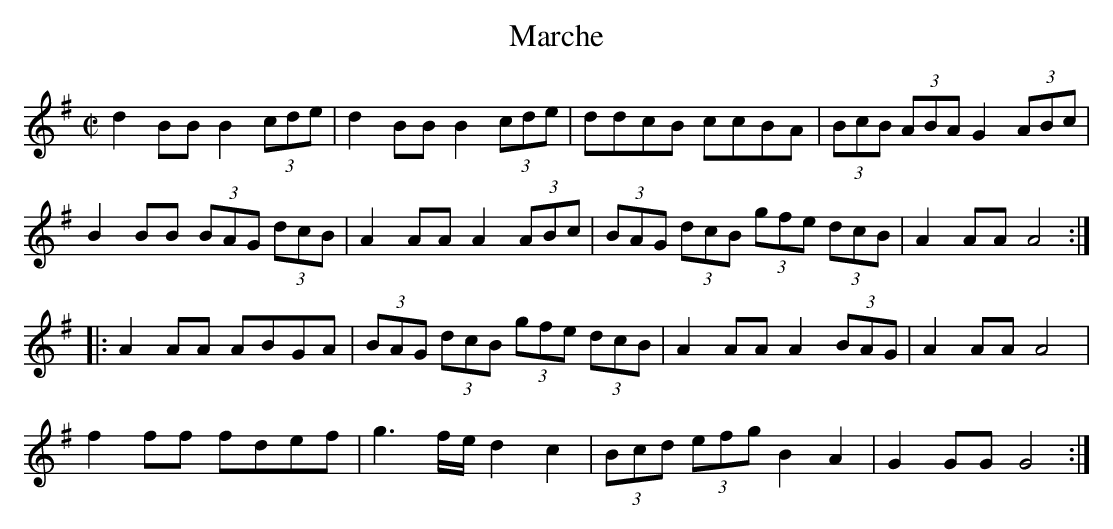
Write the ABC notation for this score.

X:1
T:Marche
K:Gmaj
M:C|
L:1/8
d2 BB B2 (3cde|d2 BB B2 (3cde|ddcB ccBA|(3BcB (3ABA G2 (3ABc|
B2 BB (3BAG (3dcB|A2 AA A2 (3ABc|(3BAG (3dcB (3gfe (3dcB|A2 AA A4:|
|:A2 AA ABGA|(3BAG (3dcB (3gfe (3dcB|A2 AA A2 (3BAG|A2 AA A4|
f2 ff fdef|g3 f/2e/2 d2 c2|(3Bcd (3efg B2 A2|G2 GG G4:|]
